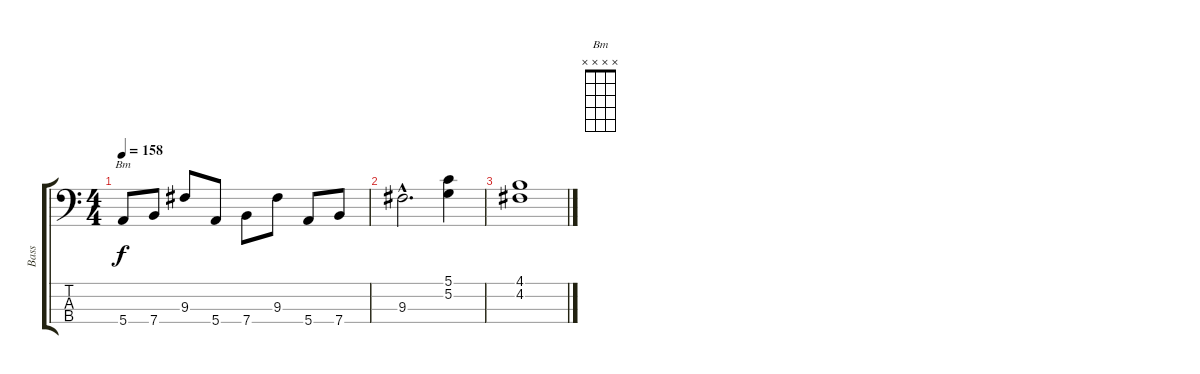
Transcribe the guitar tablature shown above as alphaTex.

\track ("Bass" "Bass") {instrument electricbassfinger}
\staff {score tabs}
\tuning (G2 D2 A1 E1) {hide}
\chord ("Bm" x x x x) {firstfret 0}
\ts (4 4)
\tempo 158
\clef f4
\ks c
5.4.8{ch "Bm" dy f} 7.4.8 9.3.8 5.4.8 7.4.8 9.3.8 5.4.8 7.4.8 |
9.3{hac}.2{d} (5.1 5.2).4 |
(4.1 4.2).1
